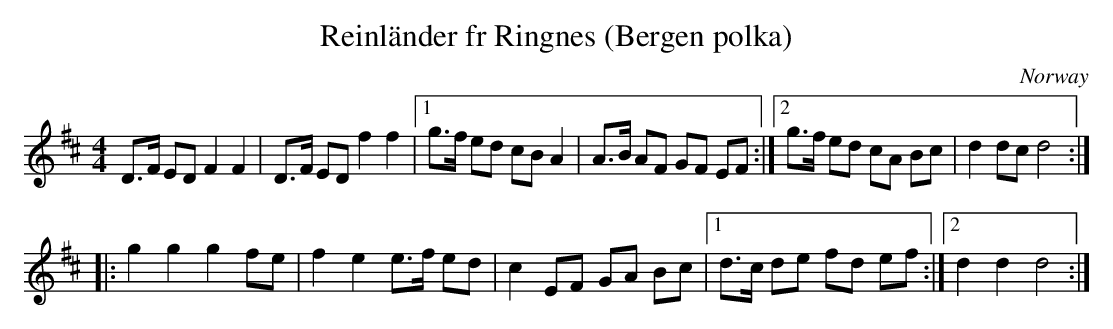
X:1
T:Reinl\"ander fr Ringnes (Bergen polka)
O:Norway
M:4/4
K:D
D>F ED F2F2|D>F ED f2f2|1\
 g>f ed cBA2|A>B AF GF EF :|2\
 g>f ed cA Bc|d2dc d4::
g2g2 g2fe|f2e2 e>f ed|c2EF GA Bc|1\
 d>c de fd ef:|2 d2d2 d4:|
